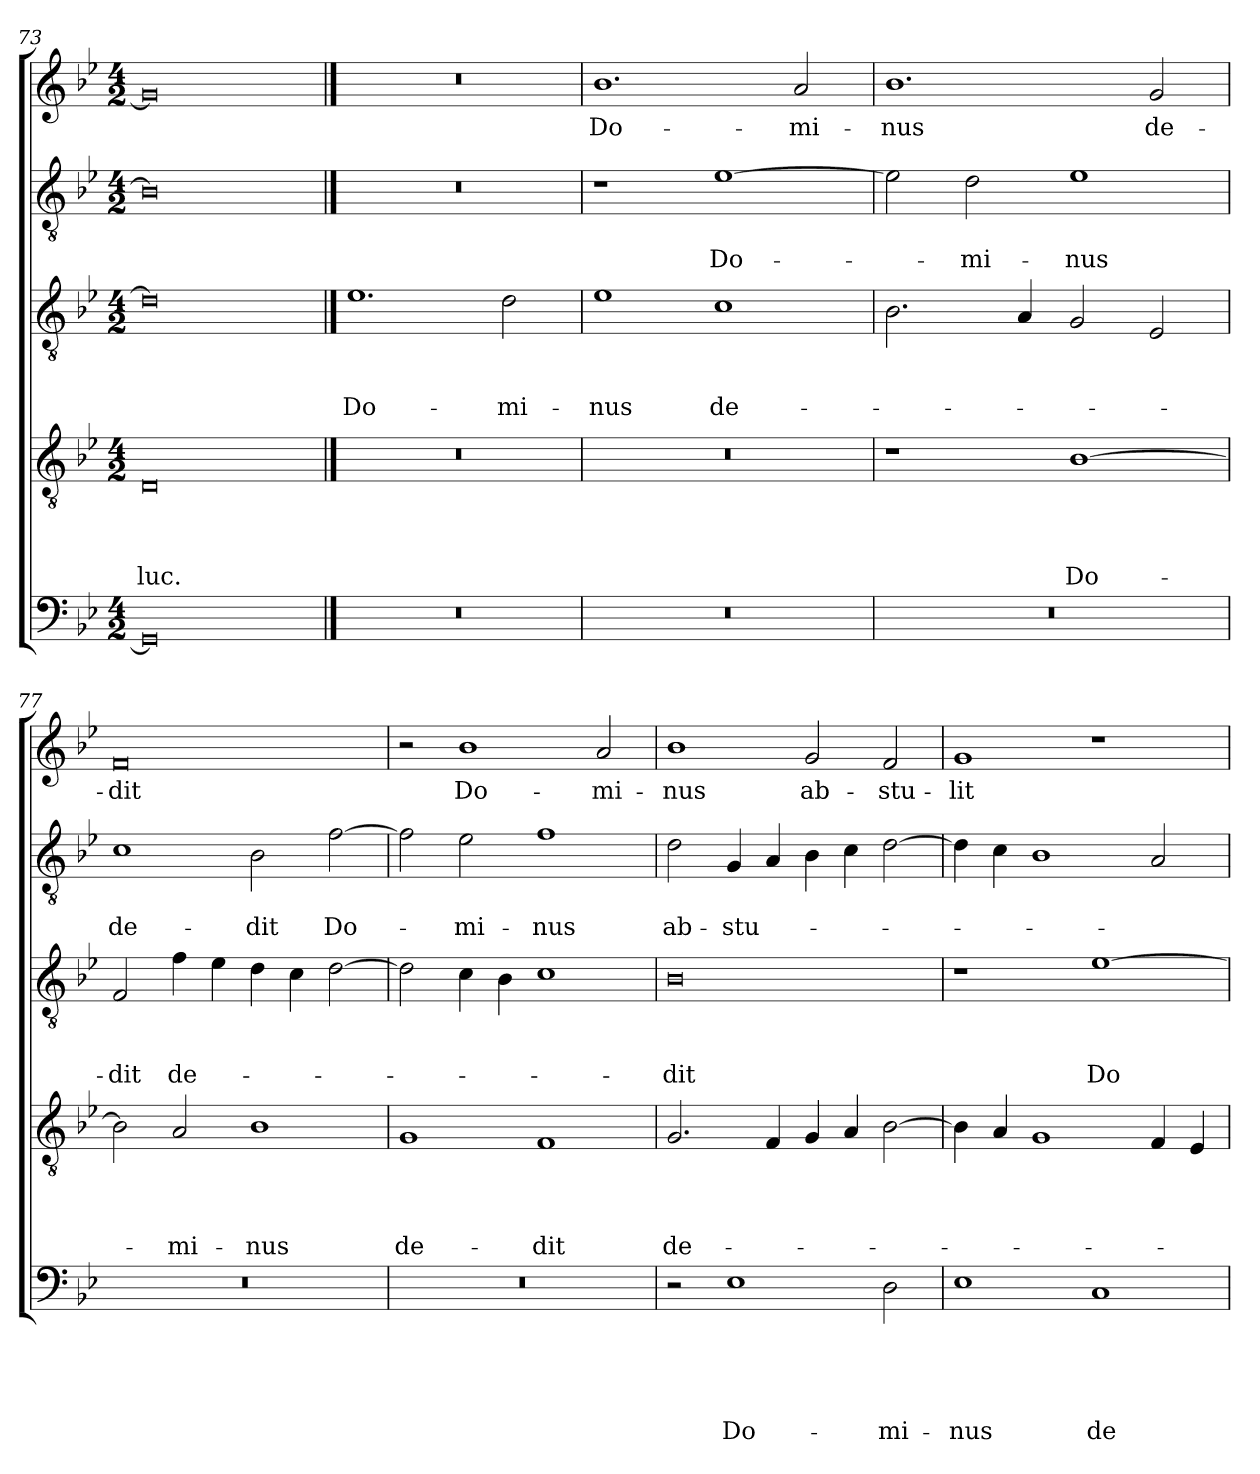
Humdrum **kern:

**kern	**text	**text	**text	**text	**text	**kern	**text	**text	**text	**text	**kern	**text	**text	**text	**kern	**text	**text	**kern	**text
*part5	*part5	*part5	*part5	*part5	*part5	*part4	*part4	*part4	*part4	*part4	*part3	*part3	*part3	*part3	*part2	*part2	*part2	*part1	*part1
*staff5	*staff5	*staff5	*staff5	*staff5	*staff5	*staff4	*staff4	*staff4	*staff4	*staff4	*staff3	*staff3	*staff3	*staff3	*staff2	*staff2	*staff2	*staff1	*staff1
!!LO:PB:g=z
*clefF4	*	*	*	*	*	*clefGv2	*	*	*	*	*clefGv2	*	*	*	*clefGv2	*	*	*clefG2	*
*k[b-e-]	*	*	*	*	*	*k[b-e-]	*	*	*	*	*k[b-e-]	*	*	*	*k[b-e-]	*	*	*k[b-e-]	*
*g:	*	*	*	*	*	*g:	*	*	*	*	*g:	*	*	*	*g:	*	*	*g:	*
*M4/2	*	*	*	*	*	*M4/2	*	*	*	*	*M4/2	*	*	*	*M4/2	*	*	*M4/2	*
=73	=73	=73	=73	=73	=73	=73	=73	=73	=73	=73	=73	=73	=73	=73	=73	=73	=73	=73	=73
!	!	!	!	!	!	!	!	!	!	!LO:LY:b	!	!	!	!	!	!	!	!	!
0GG]	.	.	.	.	.	0D	.	.	.	-luc.	0d]	.	.	.	0B-]	.	.	0g]	.
==74	==74	==74	==74	==74	==74	==74	==74	==74	==74	==74	==74	==74	==74	==74	==74	==74	==74	==74	==74
!	!	!	!	!	!	!	!	!	!	!	!	!	!	!LO:LY:b	!	!	!	!	!
0r	.	.	.	.	.	0r	.	.	.	.	1.e-	.	.	Do-	0r	.	.	0r	.
!	!	!	!	!	!	!	!	!	!	!	!	!	!	!LO:LY:b	!	!	!	!	!
.	.	.	.	.	.	.	.	.	.	.	2d\	.	.	-mi-	.	.	.	.	.
=75	=75	=75	=75	=75	=75	=75	=75	=75	=75	=75	=75	=75	=75	=75	=75	=75	=75	=75	=75
!	!	!	!	!	!	!	!	!	!	!	!	!	!	!LO:LY:b	!	!	!	!	!LO:LY:b
0r	.	.	.	.	.	0r	.	.	.	.	1e-	.	.	-nus	1r	.	.	1.b-	Do-
!	!	!	!	!	!	!	!	!	!	!	!	!	!	!LO:LY:b	!	!	!LO:LY:b	!	!
.	.	.	.	.	.	.	.	.	.	.	1c	.	.	de-	[1e-	.	Do-	.	.
!	!	!	!	!	!	!	!	!	!	!	!	!	!	!	!	!	!	!	!LO:LY:b
.	.	.	.	.	.	.	.	.	.	.	.	.	.	.	.	.	.	2a/	-mi-
=76	=76	=76	=76	=76	=76	=76	=76	=76	=76	=76	=76	=76	=76	=76	=76	=76	=76	=76	=76
!	!	!	!	!	!	!	!	!	!	!	!	!	!	!	!	!	!	!	!LO:LY:b
0r	.	.	.	.	.	1r	.	.	.	.	2.B-\	.	.	.	2e-\]	.	.	1.b-	-nus
!	!	!	!	!	!	!	!	!	!	!	!	!	!	!	!	!	!LO:LY:b	!	!
.	.	.	.	.	.	.	.	.	.	.	.	.	.	.	2d\	.	-mi-	.	.
.	.	.	.	.	.	.	.	.	.	.	4A/	.	.	.	.	.	.	.	.
!	!	!	!	!	!	!	!	!	!	!LO:LY:b	!	!	!	!	!	!	!LO:LY:b	!	!
.	.	.	.	.	.	[1B-	.	.	.	Do-	2G/	.	.	.	1e-	.	-nus	.	.
!	!	!	!	!	!	!	!	!	!	!	!	!	!	!	!	!	!	!	!LO:LY:b
.	.	.	.	.	.	.	.	.	.	.	2E-/	.	.	.	.	.	.	2g/	de-
=77	=77	=77	=77	=77	=77	=77	=77	=77	=77	=77	=77	=77	=77	=77	=77	=77	=77	=77	=77
!	!	!	!	!	!	!	!	!	!	!	!	!	!	!LO:LY:b	!	!	!LO:LY:b	!	!LO:LY:b
0r	.	.	.	.	.	2B-\]	.	.	.	.	2F/	.	.	-dit	1c	.	de-	0f	-dit
!	!	!	!	!	!	!	!	!	!	!LO:LY:b	!	!	!	!LO:LY:b	!	!	!	!	!
.	.	.	.	.	.	2A/	.	.	.	-mi-	4f\	.	.	de-	.	.	.	.	.
.	.	.	.	.	.	.	.	.	.	.	4e-\	.	.	.	.	.	.	.	.
!	!	!	!	!	!	!	!	!	!	!LO:LY:b	!	!	!	!	!	!	!LO:LY:b	!	!
.	.	.	.	.	.	1B-	.	.	.	-nus	4d\	.	.	.	2B-\	.	-dit	.	.
.	.	.	.	.	.	.	.	.	.	.	4c\	.	.	.	.	.	.	.	.
!	!	!	!	!	!	!	!	!	!	!	!	!	!	!	!	!	!LO:LY:b	!	!
.	.	.	.	.	.	.	.	.	.	.	[2d\	.	.	.	[2f\	.	Do-	.	.
=78	=78	=78	=78	=78	=78	=78	=78	=78	=78	=78	=78	=78	=78	=78	=78	=78	=78	=78	=78
!	!	!	!	!	!	!	!	!	!	!LO:LY:b	!	!	!	!	!	!	!	!	!
0r	.	.	.	.	.	1G	.	.	.	de-	2d\]	.	.	.	2f\]	.	.	2r	.
!	!	!	!	!	!	!	!	!	!	!	!	!	!	!	!	!	!LO:LY:b	!	!LO:LY:b
.	.	.	.	.	.	.	.	.	.	.	4c\	.	.	.	2e-\	.	-mi-	1b-	Do-
.	.	.	.	.	.	.	.	.	.	.	4B-\	.	.	.	.	.	.	.	.
!	!	!	!	!	!	!	!	!	!	!LO:LY:b	!	!	!	!	!	!	!LO:LY:b	!	!
.	.	.	.	.	.	1F	.	.	.	-dit	1c	.	.	.	1f	.	-nus	.	.
!	!	!	!	!	!	!	!	!	!	!	!	!	!	!	!	!	!	!	!LO:LY:b
.	.	.	.	.	.	.	.	.	.	.	.	.	.	.	.	.	.	2a/	-mi-
!!LO:LB:g=z
=79	=79	=79	=79	=79	=79	=79	=79	=79	=79	=79	=79	=79	=79	=79	=79	=79	=79	=79	=79
!	!	!	!	!	!	!	!	!	!	!LO:LY:b	!	!	!	!LO:LY:b	!	!	!LO:LY:b	!	!LO:LY:b
2r	.	.	.	.	.	2.G/	.	.	.	de-	0B-	.	.	-dit	2d\	.	ab-	1b-	-nus
!	!	!	!	!	!LO:LY:b	!	!	!	!	!	!	!	!	!	!	!	!LO:LY:b	!	!
1E-	.	.	.	.	Do-	.	.	.	.	.	.	.	.	.	4G/	.	-stu-	.	.
.	.	.	.	.	.	4F/	.	.	.	.	.	.	.	.	4A/	.	.	.	.
!	!	!	!	!	!	!	!	!	!	!	!	!	!	!	!	!	!	!	!LO:LY:b
.	.	.	.	.	.	4G/	.	.	.	.	.	.	.	.	4B-\	.	.	2g/	ab-
.	.	.	.	.	.	4A/	.	.	.	.	.	.	.	.	4c\	.	.	.	.
!	!	!	!	!	!LO:LY:b	!	!	!	!	!	!	!	!	!	!	!	!	!	!LO:LY:b
2D\	.	.	.	.	-mi-	[2B-\	.	.	.	.	.	.	.	.	[2d\	.	.	2f/	-stu-
=80	=80	=80	=80	=80	=80	=80	=80	=80	=80	=80	=80	=80	=80	=80	=80	=80	=80	=80	=80
!	!	!	!	!	!LO:LY:b	!	!	!	!	!	!	!	!	!	!	!	!	!	!LO:LY:b
1E-	.	.	.	.	-nus	4B-\]	.	.	.	.	1r	.	.	.	4d\]	.	.	1g	-lit
.	.	.	.	.	.	4A/	.	.	.	.	.	.	.	.	4c\	.	.	.	.
.	.	.	.	.	.	1G	.	.	.	.	.	.	.	.	1B-	.	.	.	.
!	!	!	!	!	!LO:LY:b	!	!	!	!	!	!	!	!	!LO:LY:b	!	!	!	!	!
1C	.	.	.	.	de-	.	.	.	.	.	[1e-	.	.	Do-	.	.	.	1r	.
.	.	.	.	.	.	4F/	.	.	.	.	.	.	.	.	2A/	.	.	.	.
.	.	.	.	.	.	4E-/	.	.	.	.	.	.	.	.	.	.	.	.	.
=	=	=	=	=	=	=	=	=	=	=	=	=	=	=	=	=	=	=	=
*-	*-	*-	*-	*-	*-	*-	*-	*-	*-	*-	*-	*-	*-	*-	*-	*-	*-	*-	*-
